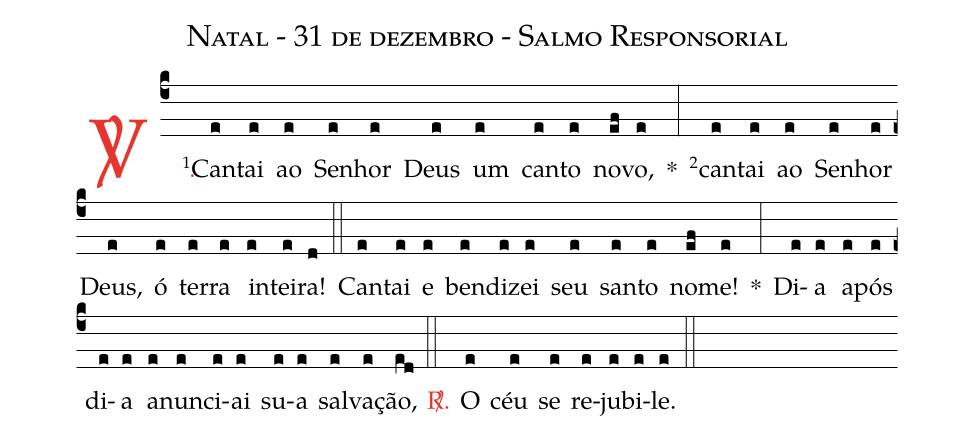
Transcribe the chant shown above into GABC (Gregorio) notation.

name: Natal - 31 de dezembro - Salmo Responsorial;
%%
(c4)

<c><sp>V/</sp>.</c>() <v>\VSup{1}</v>Can(e)tai(e) ao(e) Se(e)nhor(e) Deus(e) um(e) can(e)to(e) no(ef)vo,(e) *(:)
<v>\VSup{2}</v>can(e)tai(e) ao(e) Se(e)nhor(e) Deus,(e) ó(e) ter(e)ra(e) in(e)tei(e)ra!(d)

(::)

Can(e)tai(e) e(e) ben(e)di(e)zei(e) seu(e) san(e)to(e) no(ef)me!(e) *(:)
Di(e)a(e) a(e)pós(e) di(e)a(e) a(e)nun(e)ci(e)ai(e) su(e)a(e) sal(e)va(e)ção,(ed)

(::)

<c><sp>R/</sp>.</c>() O(e) céu(e) se(e) re(e)ju(e)bi(e)le.(e)

(::)
